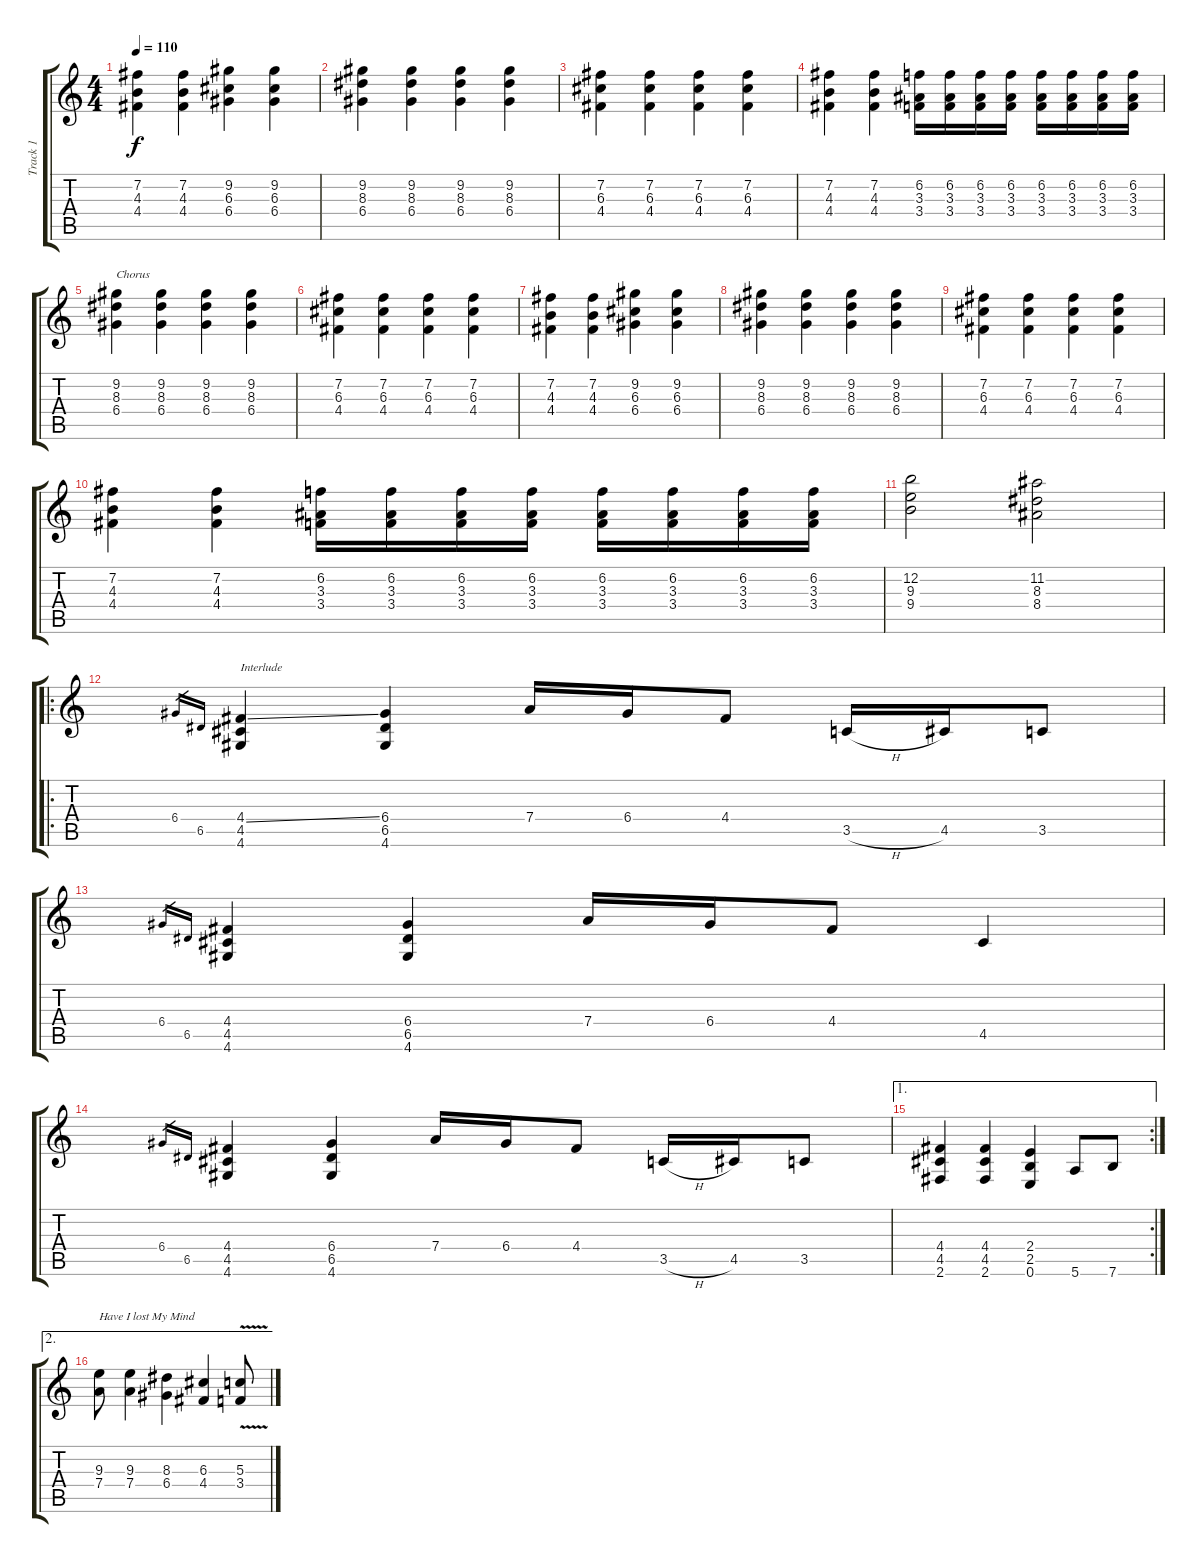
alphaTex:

\track ("Track 1" "Track 1") {instrument distortionguitar}
\staff {score tabs}
\tuning (E4 B3 G3 D3 A2 E2) {hide}
\ts (4 4)
\tempo 110
\clef g2
\ks c
(7.2 4.3 4.4).4{dy f} (7.2 4.3 4.4).4 (9.2 6.3 6.4).4 (9.2 6.3 6.4).4 |
(9.2 8.3 6.4).4 (9.2 8.3 6.4).4 (9.2 8.3 6.4).4 (9.2 8.3 6.4).4 |
(7.2 6.3 4.4).4 (7.2 6.3 4.4).4 (7.2 6.3 4.4).4 (7.2 6.3 4.4).4 |
(7.2 4.3 4.4).4 (7.2 4.3 4.4).4 (6.2 3.3 3.4).16 (6.2 3.3 3.4).16 (6.2 3.3 3.4).16 (6.2 3.3 3.4).16 (6.2 3.3 3.4).16 (6.2 3.3 3.4).16 (6.2 3.3 3.4).16 (6.2 3.3 3.4).16 |
(9.2 8.3 6.4).4{txt "Chorus"} (9.2 8.3 6.4).4 (9.2 8.3 6.4).4 (9.2 8.3 6.4).4 |
(7.2 6.3 4.4).4 (7.2 6.3 4.4).4 (7.2 6.3 4.4).4 (7.2 6.3 4.4).4 |
(7.2 4.3 4.4).4 (7.2 4.3 4.4).4 (9.2 6.3 6.4).4 (9.2 6.3 6.4).4 |
(9.2 8.3 6.4).4 (9.2 8.3 6.4).4 (9.2 8.3 6.4).4 (9.2 8.3 6.4).4 |
(7.2 6.3 4.4).4 (7.2 6.3 4.4).4 (7.2 6.3 4.4).4 (7.2 6.3 4.4).4 |
(7.2 4.3 4.4).4 (7.2 4.3 4.4).4 (6.2 3.3 3.4).16 (6.2 3.3 3.4).16 (6.2 3.3 3.4).16 (6.2 3.3 3.4).16 (6.2 3.3 3.4).16 (6.2 3.3 3.4).16 (6.2 3.3 3.4).16 (6.2 3.3 3.4).16 |
(12.2 9.3 9.4).2 (11.2 8.3 8.4).2 |
\ro
6.4.16{gr} 6.5.16{gr} (4.4{ss} 4.5 4.6).4{txt "Interlude"} (6.4 6.5 4.6).4 7.4.16 6.4.16 4.4.8 3.5{h}.16 4.5.16 3.5.8 |
6.4.16{gr} 6.5.16{gr} (4.4 4.5 4.6).4 (6.4 6.5 4.6).4 7.4.16 6.4.16 4.4.8 4.5.4 |
6.4.16{gr} 6.5.16{gr} (4.4 4.5 4.6).4 (6.4 6.5 4.6).4 7.4.16 6.4.16 4.4.8 3.5{h}.16 4.5.16 3.5.8 |
\ae 1
\rc 2
(4.4 4.5 2.6).4 (4.4 4.5 2.6).4 (2.4 2.5 0.6).4 5.6.8 7.6.8 |
\ae 2
(9.3 7.4).8{txt "Have I lost My Mind"} (9.3 7.4).4 (8.3 6.4).4 (6.3 4.4).4 (5.3{v} 3.4).8
